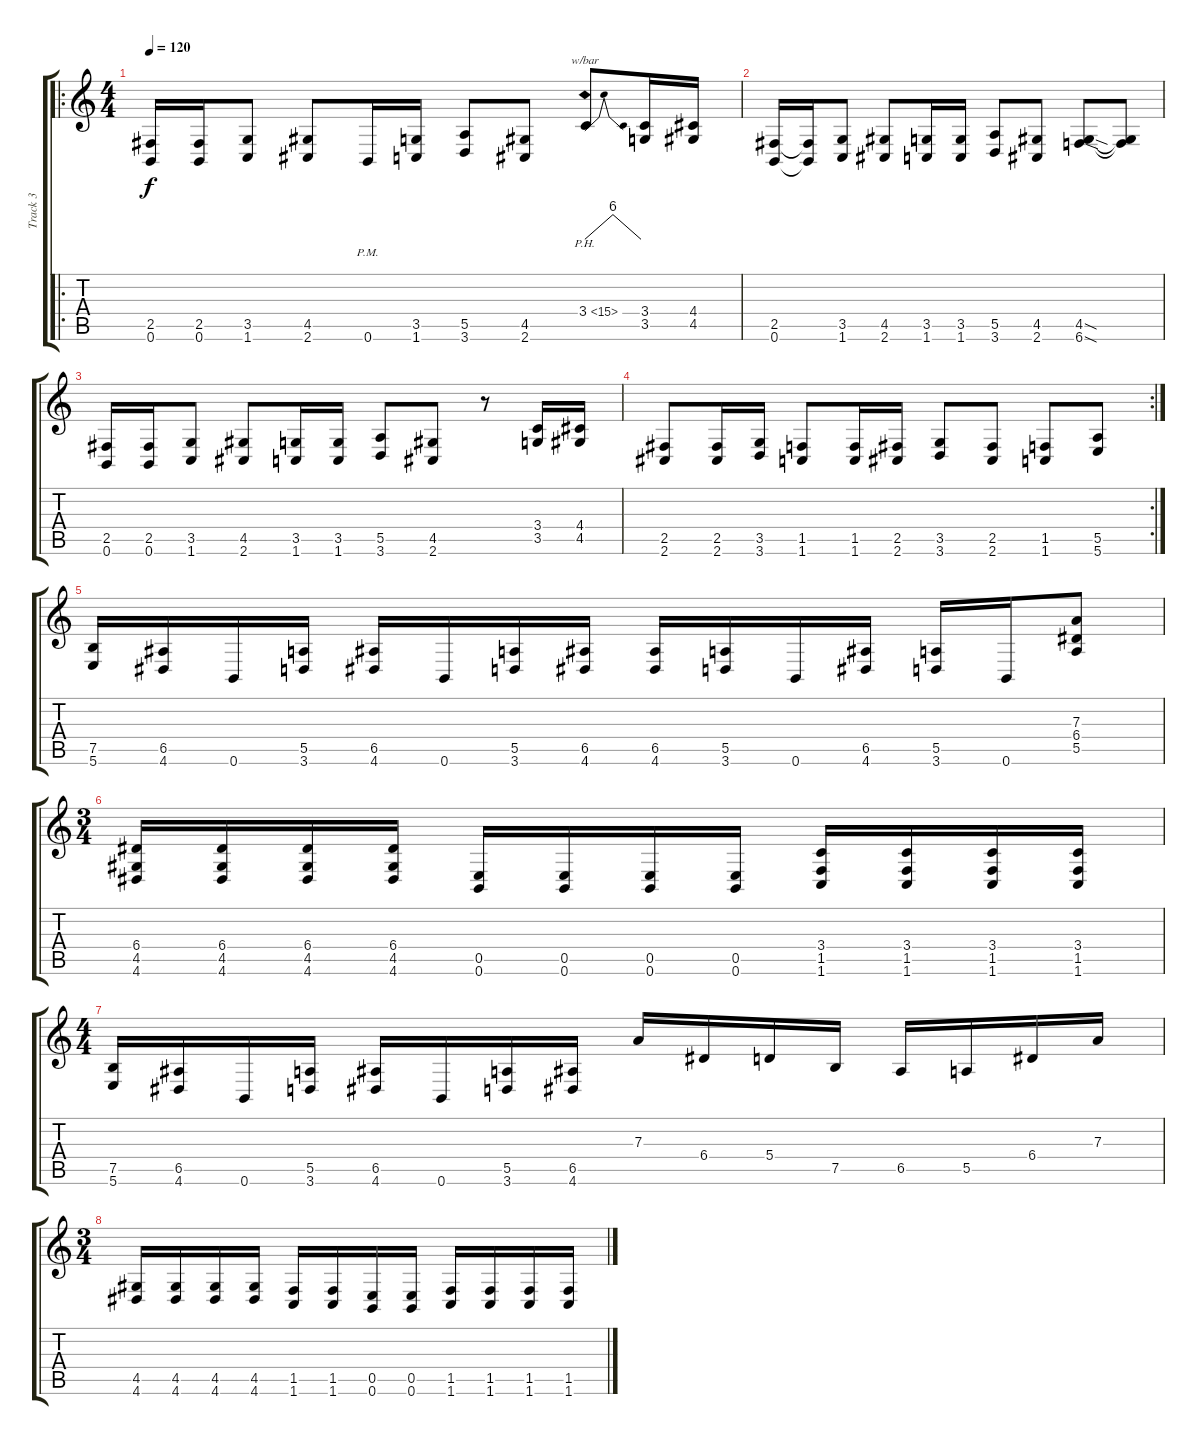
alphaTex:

\track ("Track 3" "Track 3") {instrument distortionguitar}
\staff {score tabs}
\tuning (B3 Gb3 D3 A2 E2 B1) {hide}
\ro
\ts (4 4)
\tempo 120
\clef g2
\ks c
(2.5 0.6).16{dy f} (2.5 0.6).16 (3.5 1.6).8 (4.5 2.6).8 0.6{pm}.16 (3.5 1.6).16 (5.5 3.6).8 (4.5 2.6).8 3.4{ph 12}.8{tbe (dip default 0 0 30 24 60 0)} (3.4 3.5).16 (4.4 4.5).16 |
(2.5 0.6).16 (2.5{t} 0.6{t}).16 (3.5 1.6).8 (4.5 2.6).8 (3.5 1.6).16 (3.5 1.6).16 (5.5 3.6).8 (4.5 2.6).8 (4.5{sod} 6.6{sod}).8 (4.5{t} 6.6{t}).8 |
(2.5 0.6).16 (2.5 0.6).16 (3.5 1.6).8 (4.5 2.6).8 (3.5 1.6).16 (3.5 1.6).16 (5.5 3.6).8 (4.5 2.6).8 r.8 (3.4 3.5).16 (4.4 4.5).16 |
\rc 2
(2.5 2.6).8 (2.5 2.6).16 (3.5 3.6).16 (1.5 1.6).8 (1.5 1.6).16 (2.5 2.6).16 (3.5 3.6).8 (2.5 2.6).8 (1.5 1.6).8 (5.5 5.6).8 |
(7.5 5.6).16 (6.5 4.6).16 0.6.16 (5.5 3.6).16 (6.5 4.6).16 0.6.16 (5.5 3.6).16 (6.5 4.6).16 (6.5 4.6).16 (5.5 3.6).16 0.6.16 (6.5 4.6).16 (5.5 3.6).16 0.6.16 (7.3 6.4 5.5).8 |
\ts (3 4)
(6.4 4.5 4.6).16 (6.4 4.5 4.6).16 (6.4 4.5 4.6).16 (6.4 4.5 4.6).16 (0.5 0.6).16 (0.5 0.6).16 (0.5 0.6).16 (0.5 0.6).16 (3.4 1.5 1.6).16 (3.4 1.5 1.6).16 (3.4 1.5 1.6).16 (3.4 1.5 1.6).16 |
\ts (4 4)
(7.5 5.6).16 (6.5 4.6).16 0.6.16 (5.5 3.6).16 (6.5 4.6).16 0.6.16 (5.5 3.6).16 (6.5 4.6).16 7.3.16 6.4.16 5.4.16 7.5.16 6.5.16 5.5.16 6.4.16 7.3.16 |
\ts (3 4)
(4.5 4.6).16 (4.5 4.6).16 (4.5 4.6).16 (4.5 4.6).16 (1.5 1.6).16 (1.5 1.6).16 (0.5 0.6).16 (0.5 0.6).16 (1.5 1.6).16 (1.5 1.6).16 (1.5 1.6).16 (1.5 1.6).16
